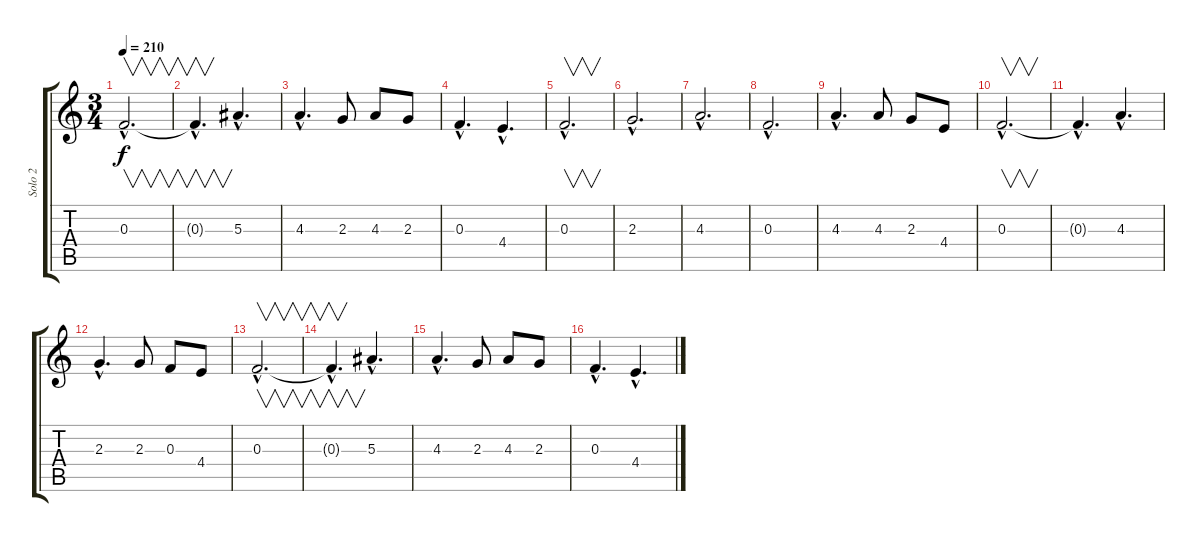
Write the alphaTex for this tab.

\track ("Solo 2" "Solo 2") {instrument distortionguitar}
\staff {score tabs}
\tuning (D4 A3 F3 C3 G2 D2) {hide}
\ts (3 4)
\tempo 210
\clef g2
\ks c
0.3{hac}.2{v d dy f} |
0.3{hac t}.4{v d} 5.3{hac}.4{d} |
4.3{hac}.4{d} 2.3.8 4.3.8 2.3.8 |
0.3{hac}.4{d} 4.4{hac}.4{d} |
0.3{hac}.2{v d} |
2.3{hac}.2{d} |
4.3{hac}.2{d} |
0.3{hac}.2{d} |
4.3{hac}.4{d} 4.3.8 2.3.8 4.4.8 |
0.3{hac}.2{v d} |
0.3{hac t}.4{d} 4.3{hac}.4{d} |
2.3{hac}.4{d} 2.3.8 0.3.8 4.4.8 |
0.3{hac}.2{v d} |
0.3{hac t}.4{v d} 5.3{hac}.4{d} |
4.3{hac}.4{d} 2.3.8 4.3.8 2.3.8 |
0.3{hac}.4{d} 4.4{hac}.4{d}
